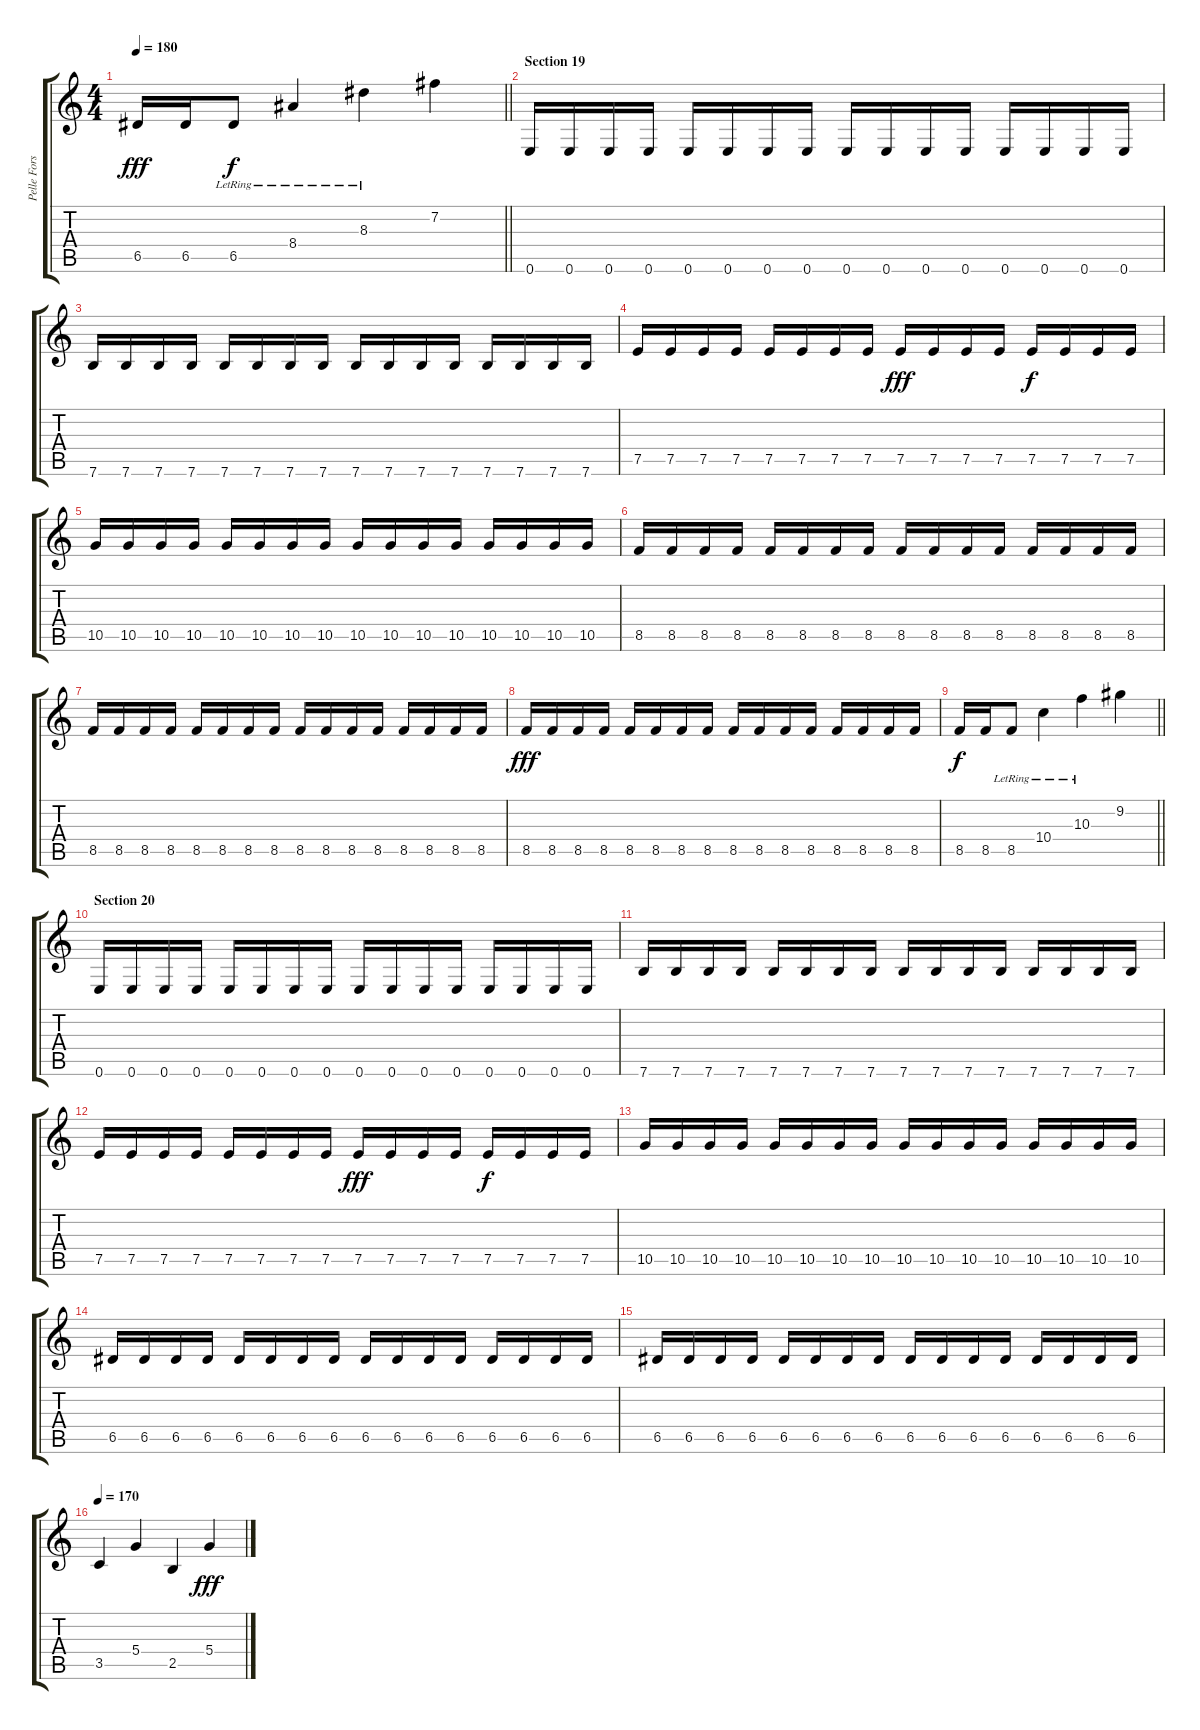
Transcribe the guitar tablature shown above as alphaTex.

\track ("Pelle Forsberg" "Pelle Fors") {instrument distortionguitar}
\staff {score tabs}
\tuning (E4 B3 G3 D3 A2 E2) {hide}
\ts (4 4)
\tempo 180
\clef g2
\barLineRight lightlight
\ks c
6.5.16{dy fff} 6.5.16 6.5{lr}.8{dy f} 8.4{lr}.4 8.3{lr}.4 7.2.4 |
\section ("" "Section 19")
0.6.16 0.6.16 0.6.16 0.6.16 0.6.16 0.6.16 0.6.16 0.6.16 0.6.16 0.6.16 0.6.16 0.6.16 0.6.16 0.6.16 0.6.16 0.6.16 |
7.6.16 7.6.16 7.6.16 7.6.16 7.6.16 7.6.16 7.6.16 7.6.16 7.6.16 7.6.16 7.6.16 7.6.16 7.6.16 7.6.16 7.6.16 7.6.16 |
7.5.16 7.5.16 7.5.16 7.5.16 7.5.16 7.5.16 7.5.16 7.5.16 7.5.16{dy fff} 7.5.16 7.5.16 7.5.16 7.5.16{dy f} 7.5.16 7.5.16 7.5.16 |
10.5.16 10.5.16 10.5.16 10.5.16 10.5.16 10.5.16 10.5.16 10.5.16 10.5.16 10.5.16 10.5.16 10.5.16 10.5.16 10.5.16 10.5.16 10.5.16 |
8.5.16 8.5.16 8.5.16 8.5.16 8.5.16 8.5.16 8.5.16 8.5.16 8.5.16 8.5.16 8.5.16 8.5.16 8.5.16 8.5.16 8.5.16 8.5.16 |
8.5.16 8.5.16 8.5.16 8.5.16 8.5.16 8.5.16 8.5.16 8.5.16 8.5.16 8.5.16 8.5.16 8.5.16 8.5.16 8.5.16 8.5.16 8.5.16 |
8.5.16{dy fff} 8.5.16 8.5.16 8.5.16 8.5.16 8.5.16 8.5.16 8.5.16 8.5.16 8.5.16 8.5.16 8.5.16 8.5.16 8.5.16 8.5.16 8.5.16 |
\barLineRight lightlight
8.5.16{dy f} 8.5.16 8.5{lr}.8 10.4{lr}.4 10.3{lr}.4 9.2.4 |
\section ("" "Section 20")
0.6.16 0.6.16 0.6.16 0.6.16 0.6.16 0.6.16 0.6.16 0.6.16 0.6.16 0.6.16 0.6.16 0.6.16 0.6.16 0.6.16 0.6.16 0.6.16 |
7.6.16 7.6.16 7.6.16 7.6.16 7.6.16 7.6.16 7.6.16 7.6.16 7.6.16 7.6.16 7.6.16 7.6.16 7.6.16 7.6.16 7.6.16 7.6.16 |
7.5.16 7.5.16 7.5.16 7.5.16 7.5.16 7.5.16 7.5.16 7.5.16 7.5.16{dy fff} 7.5.16 7.5.16 7.5.16 7.5.16{dy f} 7.5.16 7.5.16 7.5.16 |
10.5.16 10.5.16 10.5.16 10.5.16 10.5.16 10.5.16 10.5.16 10.5.16 10.5.16 10.5.16 10.5.16 10.5.16 10.5.16 10.5.16 10.5.16 10.5.16 |
6.5.16 6.5.16 6.5.16 6.5.16 6.5.16 6.5.16 6.5.16 6.5.16 6.5.16 6.5.16 6.5.16 6.5.16 6.5.16 6.5.16 6.5.16 6.5.16 |
6.5.16 6.5.16 6.5.16 6.5.16 6.5.16 6.5.16 6.5.16 6.5.16 6.5.16 6.5.16 6.5.16 6.5.16 6.5.16 6.5.16 6.5.16 6.5.16 |
\tempo 170
3.5.4 5.4.4 2.5.4 5.4.4{dy fff}
